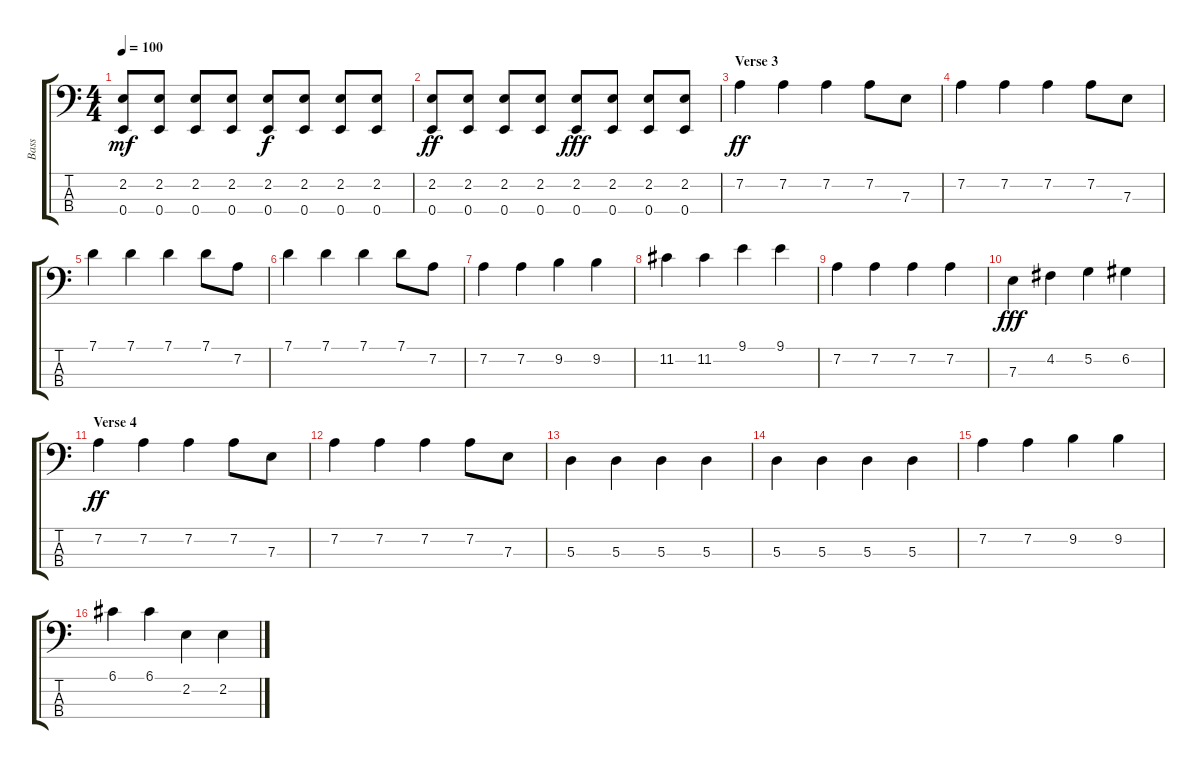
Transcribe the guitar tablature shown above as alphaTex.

\track ("Bass" "Bass") {instrument acousticbass}
\staff {score tabs}
\tuning (G2 D2 A1 E1) {hide}
\ts (4 4)
\tempo 100
\clef f4
\ks c
(2.2 0.4).8{dy mf} (2.2 0.4).8 (2.2 0.4).8 (2.2 0.4).8 (2.2 0.4).8{dy f} (2.2 0.4).8 (2.2 0.4).8 (2.2 0.4).8 |
(2.2 0.4).8{dy ff} (2.2 0.4).8 (2.2 0.4).8 (2.2 0.4).8 (2.2 0.4).8{dy fff} (2.2 0.4).8 (2.2 0.4).8 (2.2 0.4).8 |
\section ("" "Verse 3")
7.2.4{dy ff} 7.2.4 7.2.4 7.2.8 7.3.8 |
7.2.4 7.2.4 7.2.4 7.2.8 7.3.8 |
7.1.4 7.1.4 7.1.4 7.1.8 7.2.8 |
7.1.4 7.1.4 7.1.4 7.1.8 7.2.8 |
7.2.4 7.2.4 9.2.4 9.2.4 |
11.2.4 11.2.4 9.1.4 9.1.4 |
7.2.4 7.2.4 7.2.4 7.2.4 |
7.3.4{dy fff} 4.2.4 5.2.4 6.2.4 |
\section ("" "Verse 4")
7.2.4{dy ff} 7.2.4 7.2.4 7.2.8 7.3.8 |
7.2.4 7.2.4 7.2.4 7.2.8 7.3.8 |
5.3.4 5.3.4 5.3.4 5.3.4 |
5.3.4 5.3.4 5.3.4 5.3.4 |
7.2.4 7.2.4 9.2.4 9.2.4 |
6.1.4 6.1.4 2.2.4 2.2.4
